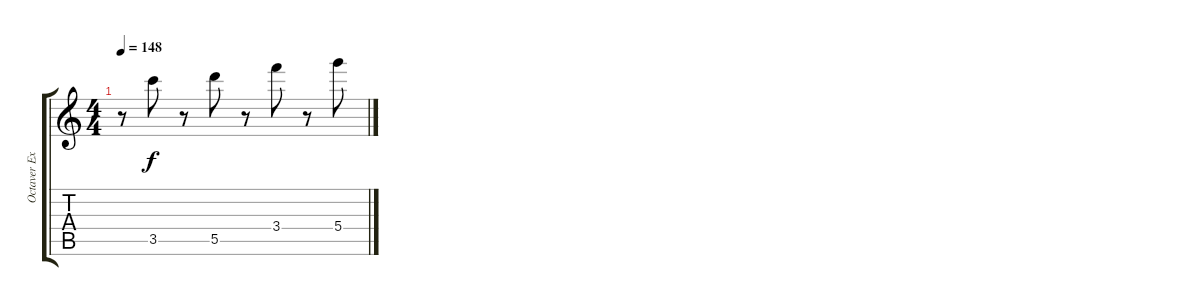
\track ("Octaver Extra high" "Octaver Ex") {instrument distortionguitar}
\staff {score tabs}
\tuning (E6 B5 G5 D5 A4 E4) {hide}
\ts (4 4)
\tempo 148
\clef g2
\ks c
r.8{dy f} 3.5.8 r.8 5.5.8 r.8 3.4.8 r.8 5.4.8
